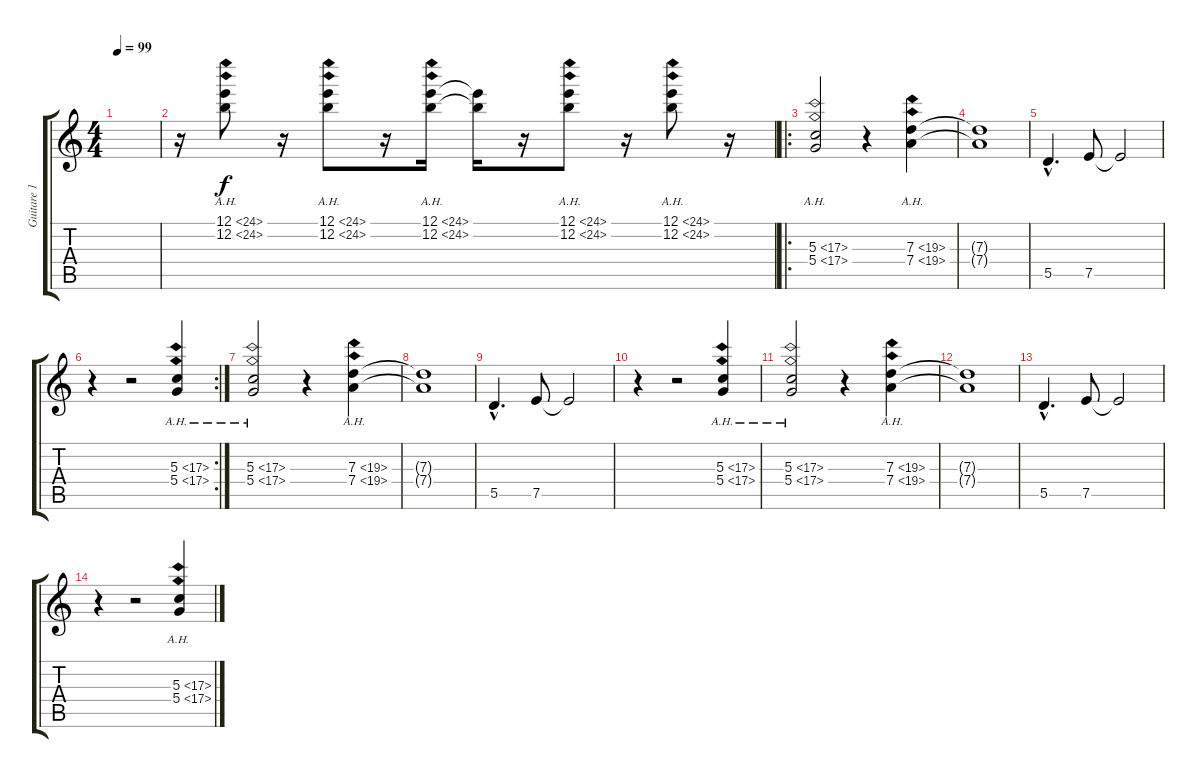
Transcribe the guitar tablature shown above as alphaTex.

\track ("Guitare 1" "Guitare 1") {instrument acousticguitarsteel}
\staff {score tabs}
\tuning (E4 B3 G3 D3 A2 E2) {hide}
\ts (4 4)
\tempo 99
\clef g2
\ks c
|
r.16 (12.1{ah 12} 12.2{ah 12}).8 r.16 (12.1{ah 12} 12.2{ah 12}).8 r.16 (12.1{ah 12} 12.2{ah 12}).16 (12.1{t} 12.2{t}).16 r.16 (12.1{ah 12} 12.2{ah 12}).8 r.16 (12.1{ah 12} 12.2{ah 12}).8 r.16 |
\ro
(5.3{ah 12} 5.4{ah 12}).2 r.4 (7.3{ah 12} 7.4{ah 12}).4 |
(7.3{t} 7.4{t}).1 |
5.5{hac}.4{d} 7.5.8 7.5{t}.2 |
\rc 2
r.4 r.2 (5.3{ah 12} 5.4{ah 12}).4 |
(5.3{ah 12} 5.4{ah 12}).2{volume 11} r.4 (7.3{ah 12} 7.4{ah 12}).4 |
(7.3{t} 7.4{t}).1 |
5.5{hac}.4{d} 7.5.8 7.5{t}.2 |
r.4 r.2 (5.3{ah 12} 5.4{ah 12}).4 |
(5.3{ah 12} 5.4{ah 12}).2{volume 3} r.4 (7.3{ah 12} 7.4{ah 12}).4 |
(7.3{t} 7.4{t}).1 |
5.5{hac}.4{d} 7.5.8 7.5{t}.2 |
r.4 r.2 (5.3{ah 12} 5.4{ah 12}).4
